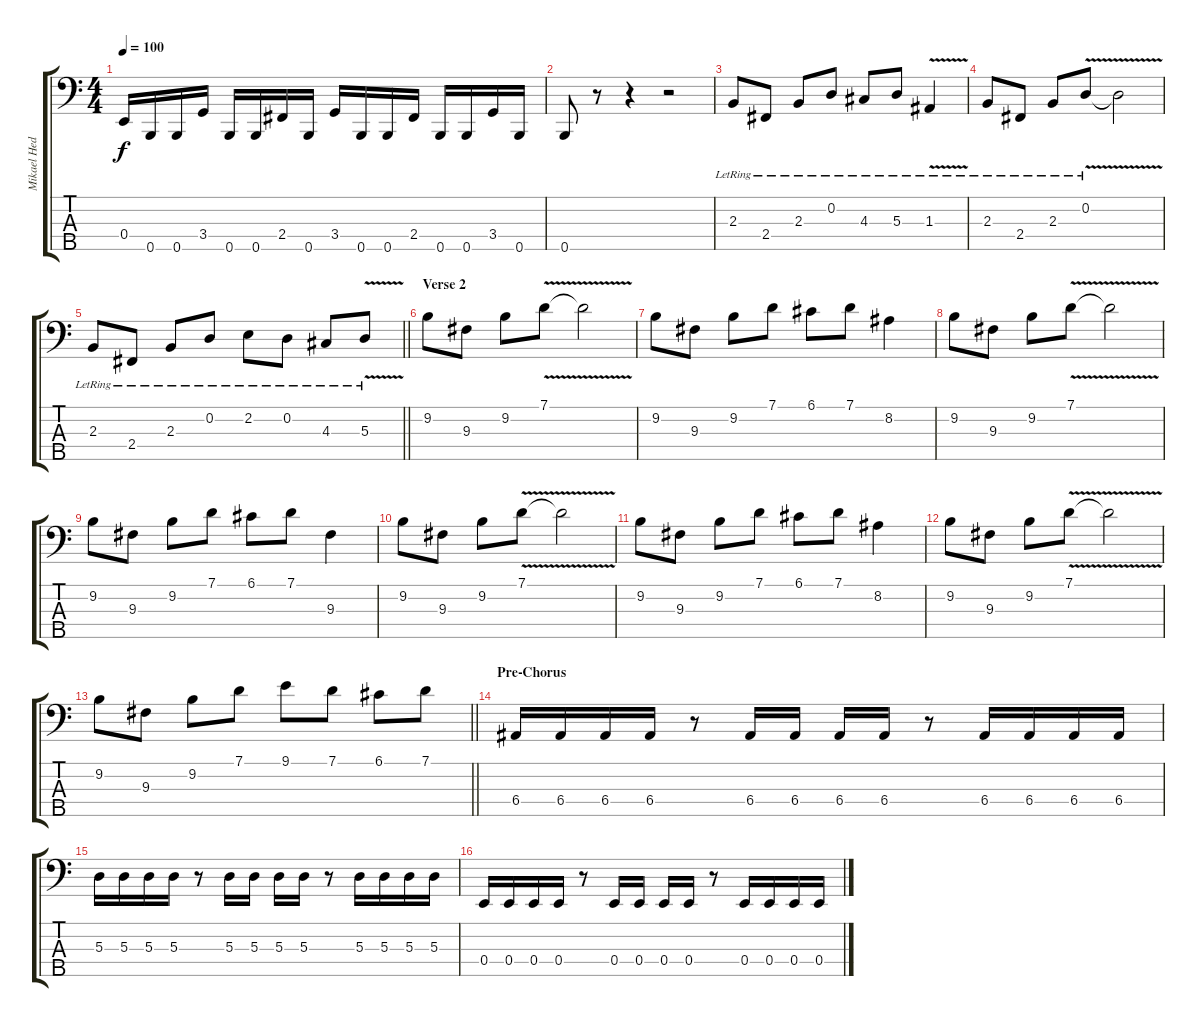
\track ("Mikael Hedlund" "Mikael Hed") {instrument electricbasspick}
\staff {score tabs}
\tuning (G2 D2 A1 E1 B0) {hide}
\ts (4 4)
\tempo 100
\clef f4
\ks c
0.4.16{dy f} 0.5.16 0.5.16 3.4.16 0.5.16 0.5.16 2.4.16 0.5.16 3.4.16 0.5.16 0.5.16 2.4.16 0.5.16 0.5.16 3.4.16 0.5.16 |
0.5.8 r.8 r.4 r.2 |
2.3{lr}.8 2.4{lr}.8 2.3{lr}.8 0.2{lr}.8 4.3{lr}.8 5.3{lr}.8 1.3{v lr}.4 |
2.3{lr}.8 2.4{lr}.8 2.3{lr}.8 0.2{v lr}.8 0.2{t}.2 |
\barLineRight lightlight
2.3{lr}.8 2.4{lr}.8 2.3{lr}.8 0.2{lr}.8 2.2{lr}.8 0.2{lr}.8 4.3{lr}.8 5.3{v lr}.8 |
\section ("" "Verse 2")
9.2.8 9.3.8 9.2.8 7.1{v}.8 7.1{t}.2 |
9.2.8 9.3.8 9.2.8 7.1.8 6.1.8 7.1.8 8.2.4 |
9.2.8 9.3.8 9.2.8 7.1{v}.8 7.1{t}.2 |
9.2.8 9.3.8 9.2.8 7.1.8 6.1.8 7.1.8 9.3.4 |
9.2.8 9.3.8 9.2.8 7.1{v}.8 7.1{t}.2 |
9.2.8 9.3.8 9.2.8 7.1.8 6.1.8 7.1.8 8.2.4 |
9.2.8 9.3.8 9.2.8 7.1{v}.8 7.1{t}.2 |
\barLineRight lightlight
9.2.8 9.3.8 9.2.8 7.1.8 9.1.8 7.1.8 6.1.8 7.1.8 |
\section ("" "Pre-Chorus")
6.4.16 6.4.16 6.4.16 6.4.16 r.8 6.4.16 6.4.16 6.4.16 6.4.16 r.8 6.4.16 6.4.16 6.4.16 6.4.16 |
5.3.16 5.3.16 5.3.16 5.3.16 r.8 5.3.16 5.3.16 5.3.16 5.3.16 r.8 5.3.16 5.3.16 5.3.16 5.3.16 |
0.4.16 0.4.16 0.4.16 0.4.16 r.8 0.4.16 0.4.16 0.4.16 0.4.16 r.8 0.4.16 0.4.16 0.4.16 0.4.16
